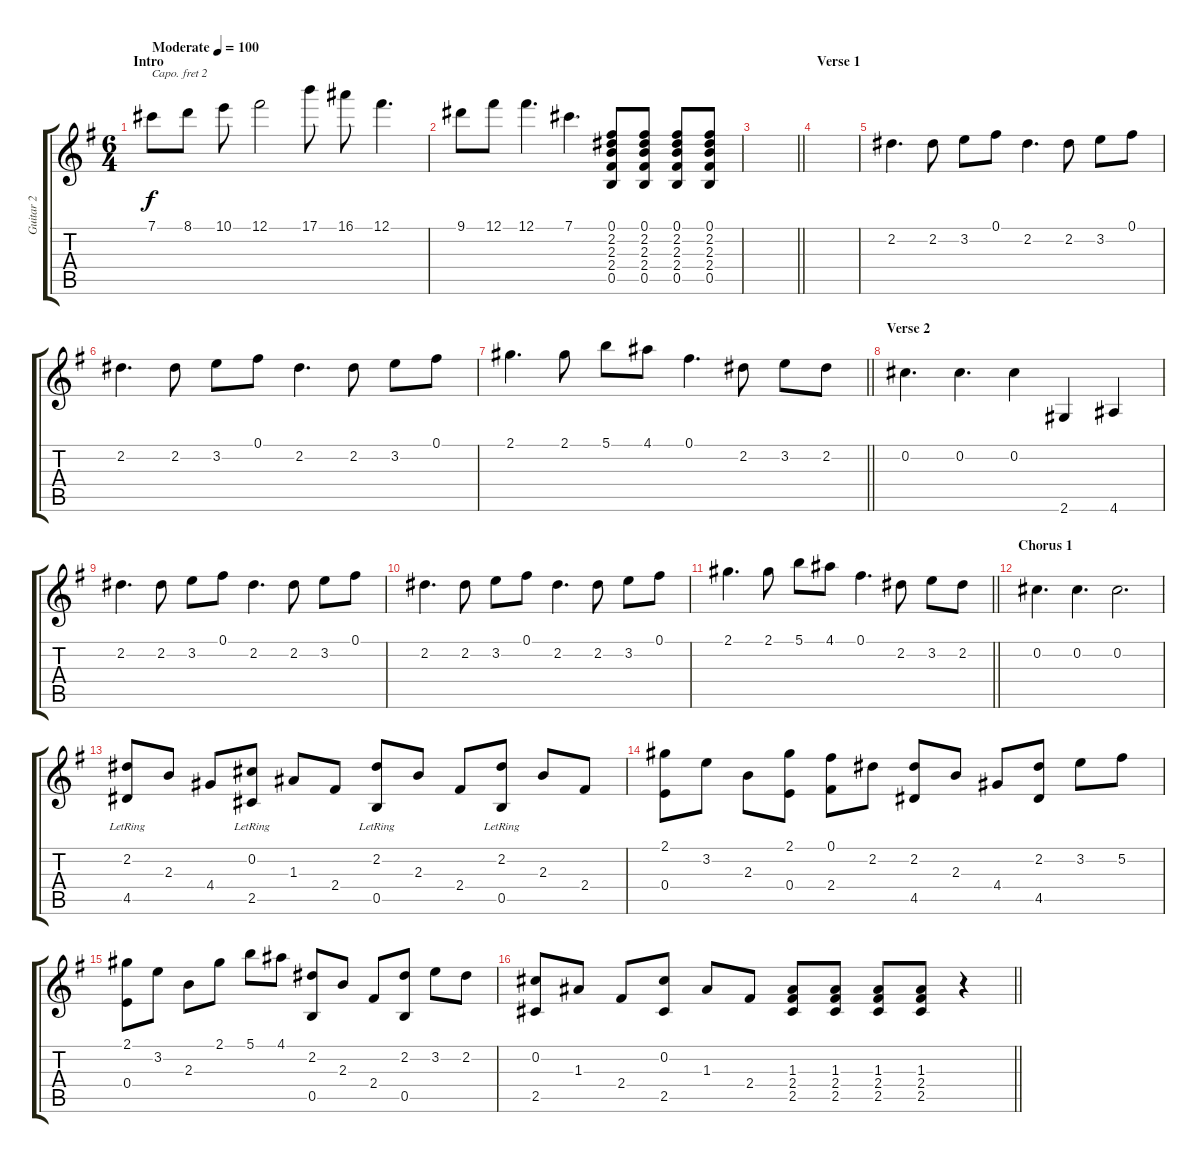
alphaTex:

\track ("Guitar 2" "Guitar 2") {instrument acousticguitarsteel}
\staff {score tabs}
\capo 2
\tuning (E4 B3 G3 D3 A2 E2) {hide}
\ts (6 4)
\section ("" "Intro")
\tempo (100 "Moderate")
\clef g2
\ks g
7.1.8{dy f instrument acousticguitarsteel} 8.1.8 10.1.8 12.1.2 17.1.8 16.1.8 12.1.4{d} |
9.1.8 12.1.8 12.1.4{d} 7.1.4{d} (0.1 2.2 2.3 2.4 0.5).8 (0.1 2.2 2.3 2.4 0.5).8 (0.1 2.2 2.3 2.4 0.5).8 (0.1 2.2 2.3 2.4 0.5).8 |
\barLineRight lightlight
|
\section ("" "Verse 1")
|
2.2.4{d} 2.2.8 3.2.8 0.1.8 2.2.4{d} 2.2.8 3.2.8 0.1.8 |
2.2.4{d} 2.2.8 3.2.8 0.1.8 2.2.4{d} 2.2.8 3.2.8 0.1.8 |
\barLineRight lightlight
2.1.4{d} 2.1.8 5.1.8 4.1.8 0.1.4{d} 2.2.8 3.2.8 2.2.8 |
\section ("" "Verse 2")
0.2.4{d} 0.2.4{d} 0.2.4 2.6.4 4.6.4 |
2.2.4{d} 2.2.8 3.2.8 0.1.8 2.2.4{d} 2.2.8 3.2.8 0.1.8 |
2.2.4{d} 2.2.8 3.2.8 0.1.8 2.2.4{d} 2.2.8 3.2.8 0.1.8 |
\barLineRight lightlight
2.1.4{d} 2.1.8 5.1.8 4.1.8 0.1.4{d} 2.2.8 3.2.8 2.2.8 |
\section ("" "Chorus 1")
0.2.4{d} 0.2.4{d} 0.2.2{d} |
(2.2{lr} 4.5{lr}).8 2.3.8 4.4.8 (0.2{lr} 2.5{lr}).8 1.3.8 2.4.8 (2.2{lr} 0.5{lr}).8 2.3.8 2.4.8 (2.2{lr} 0.5{lr}).8 2.3.8 2.4.8 |
(2.1 0.4).8 3.2.8 2.3.8 (2.1 0.4).8 (0.1 2.4).8 2.2.8 (2.2 4.5).8 2.3.8 4.4.8 (2.2 4.5).8 3.2.8 5.2.8 |
(2.1 0.4).8 3.2.8 2.3.8 2.1.8 5.1.8 4.1.8 (2.2 0.5).8 2.3.8 2.4.8 (2.2 0.5).8 3.2.8 2.2.8 |
\barLineRight lightlight
(0.2 2.5).8 1.3.8 2.4.8 (0.2 2.5).8 1.3.8 2.4.8 (1.3 2.4 2.5).8 (1.3 2.4 2.5).8 (1.3 2.4 2.5).8 (1.3 2.4 2.5).8 r.4
